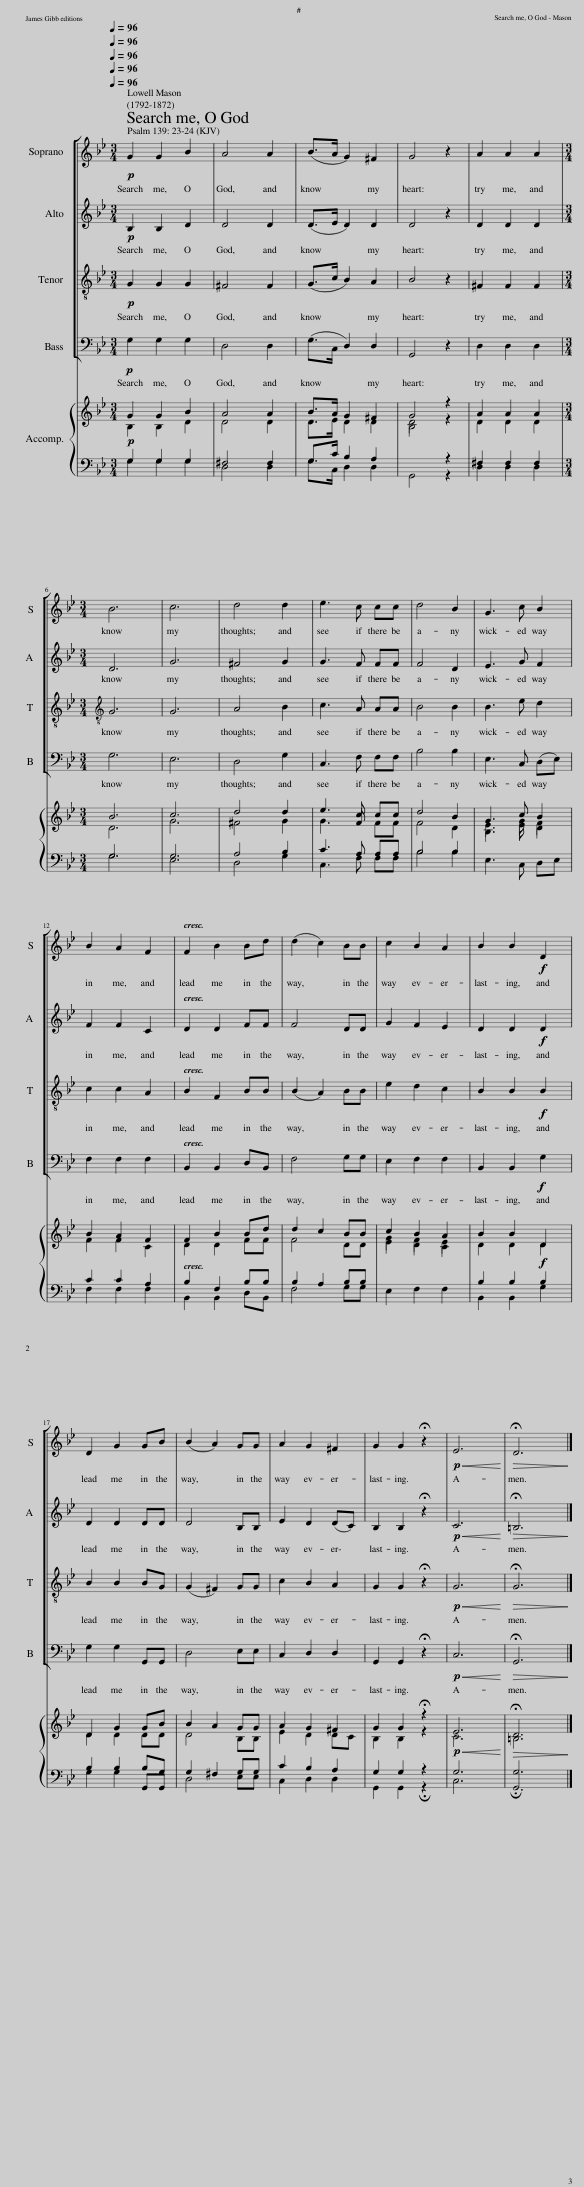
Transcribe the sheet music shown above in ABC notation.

X:1
%%score [ 1 2 3 4 ] { ( 5 6 ) | ( 7 8 ) }
L:1/8
Q:1/4=96
M:3/4
I:linebreak $
K:Bb
V:1 treble
V:2 treble
V:3 treble-8
V:4 bass
V:5 treble
V:6 treble
V:7 bass
V:8 bass
V:1
!p! G2 G2 B2 | A4 A2 | (B>A G2) ^F2 | G4 z2 | A2 A2 A2 |$ %5
[M:3/4] B6 | c6 | d4 d2 | e3 c cc | d4 B2 | %10
 G3 c B2 |$ B2 A2 F2 | F2 B2 Bd | (d2 c2) BB | c2 B2 A2 | %15
 B2 B2!f! D2 |$ D2 G2 GB | (B2 A2) GG | A2 G2 ^F2 | G2 G2 !fermata!z2 | %20
!p!!<(! E6!<)! |!>(! !fermata!D6!>)! |] %22
V:2
!p! B,2 B,2 D2 | D4 D2 | (D>E D2) D2 | D4 z2 | D2 D2 D2 |$ %5
[M:3/4] D6 | G6 | ^F4 G2 | G3 F FF | F4 D2 | %10
 E3 G F2 |$ F2 F2 C2 | D2 D2 FF | F4 DD | G2 F2 E2 | %15
 D2 D2!f! D2 |$ D2 D2 DD | D4 B,B, | E2 D2 (DC) | B,2 B,2 !fermata!z2 | %20
!p!!<(! C6!<)! |!>(! !fermata!=B,6!>)! |] %22
V:3
!p! G2 G2 G2 | ^F4 F2 | (G>c B2) A2 | B4 z2 | ^F2 F2 F2 |$ %5
[M:3/4][K:treble-8] G6 | G6 | A4 B2 | c3 A AA | B4 B2 | %10
 B3 e d2 |$ c2 c2 A2 | B2 F2 BB | (B2 A2) BB | e2 d2 c2 | %15
 B2 B2!f! B2 |$ B2 B2 BG | (G2 ^F2) GG | c2 B2 A2 | G2 G2 !fermata!z2 | %20
!p!!<(! G6!<)! |!>(! !fermata!G6!>)! |] %22
V:4
!p! G,2 G,2 G,2 | D,4 D,2 | (G,>C, D,2) D,2 | G,,4 z2 | D,2 D,2 D,2 |$ %5
[M:3/4] G,6 | E,6 | D,4 G,2 | C,3 F, F,F, | B,4 B,2 | %10
 E,3 C, (D,E,) |$ F,2 F,2 F,2 | B,,2 B,,2 D,B,, | F,4 G,G, | E,2 F,2 F,2 | %15
 B,,2 B,,2!f! G,2 |$ G,2 G,2 G,,G,, | D,4 E,E, | C,2 D,2 D,2 | G,,2 G,,2 !fermata!z2 | %20
!p!!<(! C,6!<)! |!>(! !fermata!G,,6!>)! |] %22
V:5
!p! G2 G2 B2 | A4 A2 | B>A G2 ^F2 | G4 z2 | A2 A2 A2 |$ %5
[M:3/4] B6 | c6 | d4 d2 | e3 c cc | d4 B2 | %10
 G3 c B2 |$ B2 A2 F2 | F2 B2 Bd | d2 c2 BB | c2 B2 A2 | %15
 B2 B2!f! D2 |$ D2 G2 GB | B2 A2 GG | A2 G2 ^F2 | G2 G2 !fermata!z2 | %20
!p!!<(! E6!<)! |!>(! !fermata!D6!>)! |] %22
V:6
 B,2 B,2 D2 | D4 D2 | D>E D2 D2 | D4 z2 | D2 D2 D2 |$ %5
[M:3/4] D6 | G6 | ^F4 G2 | G3 F FF | F4 D2 | %10
 E3 G F2 |$ F2 F2 C2 | D2 D2 FF | F4 DD | G2 F2 E2 | %15
 D2 D2 D2 |$ D2 D2 DD | D4 B,B, | E2 D2 DC | B,2 B,2 z2 | %20
 C6 | =B,6 |] %22
V:7
 G,2 G,2 G,2 | ^F,4 F,2 | G,>C B,2 A,2 |[I:staff -1] B,4[I:staff +1] z2 | ^F,2 F,2 F,2 |$ %5
[M:3/4] G,6 | G,6 | A,4 B,2 | C3 A, A,A, | B,4 B,2 | %10
[I:staff -1] B,3 E D2 |$[I:staff +1] C2 C2 A,2 | B,2 F,2 B,B, | B,2 A,2 B,B, |[I:staff -1] E2 D2 C2 | %15
[I:staff +1] B,2 B,2 B,2 |$ B,2 B,2 B,G, | G,2 ^F,2 G,G, | C2 B,2 A,2 | G,2 G,2 z2 | %20
 G,6 | G,6 |] %22
V:8
 G,2 G,2 G,2 | D,4 D,2 | G,>C, D,2 D,2 | G,,4 z2 | D,2 D,2 D,2 |$ %5
[M:3/4] G,6 | E,6 | D,4 G,2 | C,3 F, F,F, | B,4 B,2 | %10
 E,3 C, D,E, |$ F,2 F,2 F,2 | B,,2 B,,2 D,B,, | F,4 G,G, | E,2 F,2 F,2 | %15
 B,,2 B,,2 G,2 |$ G,2 G,2 G,,G,, | D,4 E,E, | C,2 D,2 D,2 | G,,2 G,,2 !fermata!z2 | %20
 C,6 | !fermata!G,,6 |] %22
